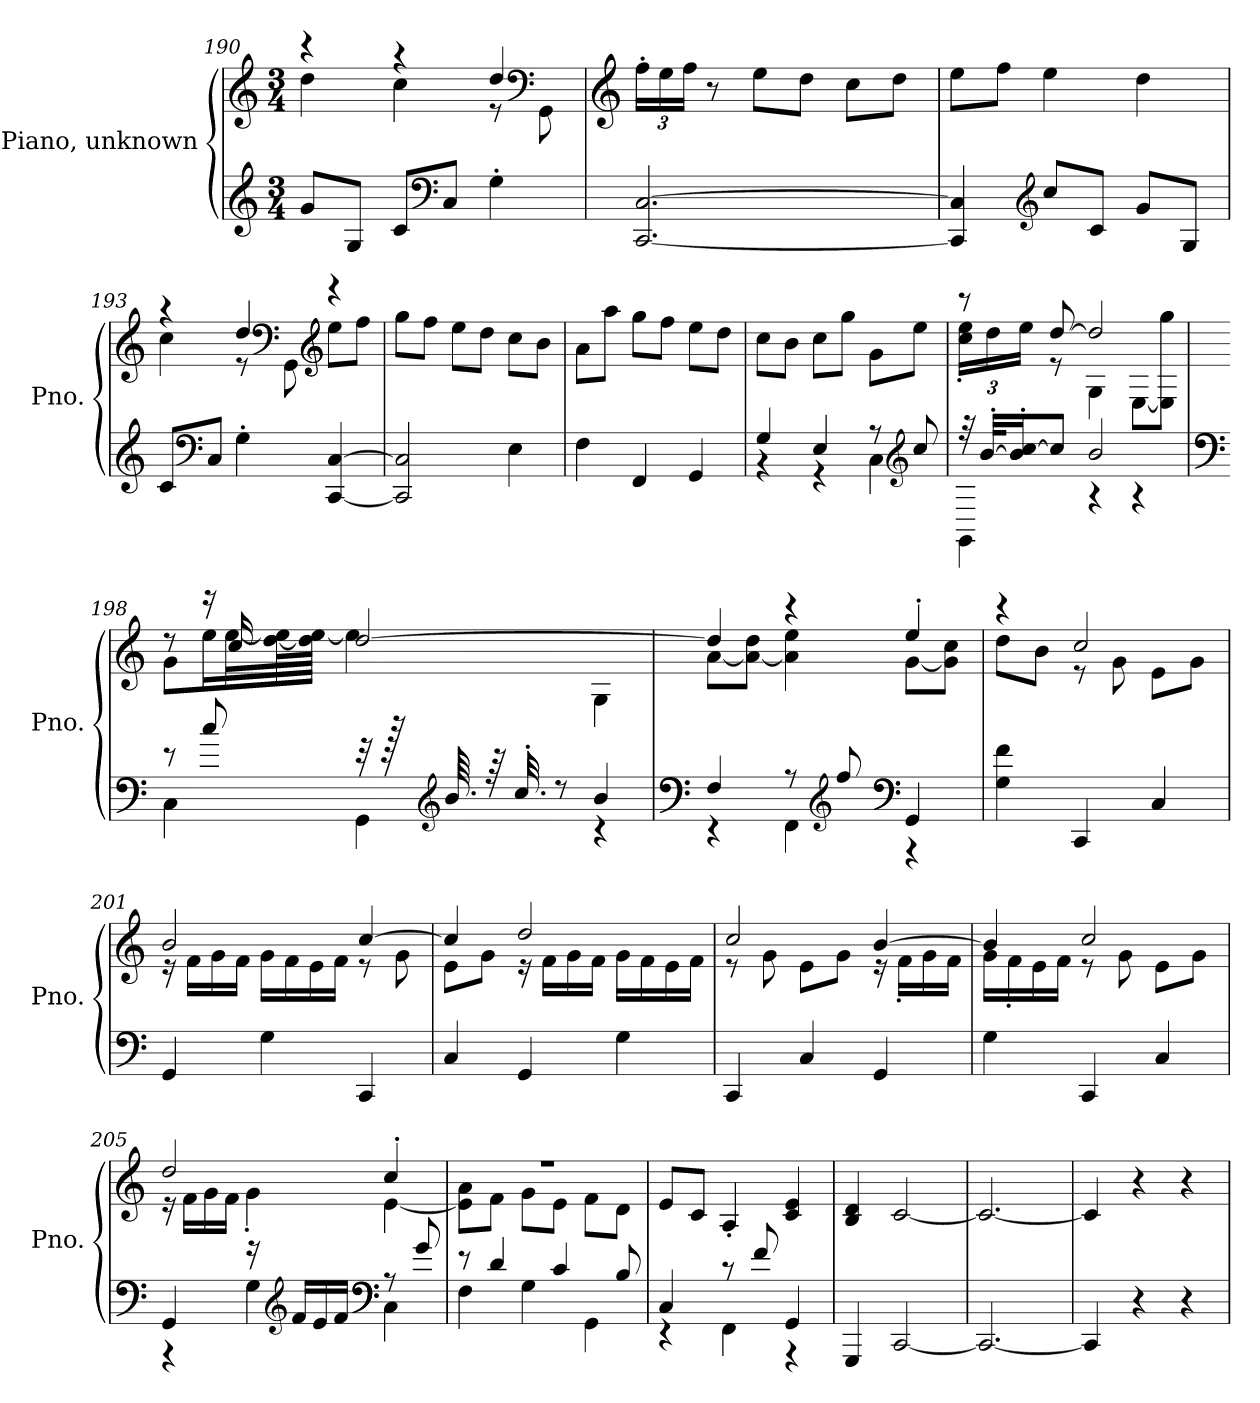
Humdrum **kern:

**kern	**kern
*part1	*part1
*staff2	*staff1
*I"Piano, unknown	*
*I'Pno.	*
!!LO:LB:g=z
*clefG2	*clefG2
*k[]	*k[]
*M3/4	*M3/4
=190	=190
*	*^
8g/L	4r	4dd\
8G/J	.	.
8c/L	4r	4cc\
*clefF4	*	*
8C/J	.	.
4G'\	4dd/	8r
*	*clefF4	*
.	.	8GG\
*	*v	*v
=191	=191
*	*clefG2
*	*Xbrackettup
[2.CC/ [2.C/	24ff'\LL
.	24ee\
.	24ff\JJ
.	8r
.	8ee\L
.	8dd\J
.	8cc\L
.	8dd\J
=192	=192
4CC/] 4C/]	8ee\L
.	8ff\J
*clefG2	*
8cc/L	4ee\
8c/J	.
8g/L	4dd\
8G/J	.
=193	=193
*	*^
8c/L	4r	4cc\
*clefF4	*	*
8C/J	.	.
4G'\	4dd/	8r
*	*clefF4	*
.	.	8GG\
*	*clefG2	*
[4CC/ [4C/	4r	8ee\L
.	.	8ff\J
*	*v	*v
!!LO:PB:g=z
=194	=194
2CC/] 2C/]	8gg\L
.	8ff\J
.	8ee\L
.	8dd\J
4E\	8cc\L
.	8b\J
=195	=195
4F\	8a\L
.	8aa\J
4FF/	8gg\L
.	8ff\J
4GG/	8ee\L
.	8dd\J
=196	=196
*^	*
4G/	4r	8cc\L
.	.	8b\J
4E/	4r	8cc\L
.	.	8gg\J
8r	4C\	8g\L
*clefG2	*	*
8cc/	.	8ee\J
=197	=197	=197
*	*	*^
32r	4GG\	8r	24cc\' 24ee\'LL
[32b'/KLL	.	.	.
.	.	.	24dd\
16b/]' [16cc/'J	.	.	.
.	.	.	24ee\JJ
8cc/J]	.	[8dd/	8r
2b/	4r	2dd/]	4G\
.	4r	.	[8E\L
.	.	.	8E\] 8gg\J
!!LO:LB:g=z	!!
=198	=198	=198	=198
*clefF4	*	*	*
8r	4C\	8r	8g\L
8cc/	.	16r	16ee\L
.	.	16cc/	[32ee\L
.	.	.	[64dd\ 64ee\]L
.	.	.	64dd\] [64ee\JJJJ
32r	4GG\	[2dd/	4ee\]
128r	.	.	.
*clefG2	*	*	*
64.b/	.	.	.
64r	.	.	.
32.cc'/	.	.	.
8r	.	.	.
4b/	4r	.	4G\
=199	=199	=199	=199
*clefF4	*	*	*
4F/	4r	4dd/]	[8a\L
.	.	.	8a\_ 8dd\J
8r	4FF\	4r	4a\] 4ee\
*clefG2	*	*	*
8ff/	.	.	.
*clefF4	*	*	*
4GG/	4r	4ee'/	[8g\L
.	.	.	8g\] 8cc\J
*v	*v	*	*
=200	=200	=200
4G\ 4f\	4r	8dd\L
.	.	8b\J
4CC/	2cc/	8r
.	.	8g\
4C/	.	8e\L
.	.	8g\J
!!LO:LB:g=z	!!
=201	=201	=201
4GG/	2b/	16r
.	.	16f\LL
.	.	16g\
.	.	16f\JJ
4G\	.	16g\LL
.	.	16f\
.	.	16e\
.	.	16f\JJ
4CC/	[4cc/	8r
.	.	8g\
=202	=202	=202
4C/	4cc/]	8e\L
.	.	8g\J
4GG/	2dd/	16r
.	.	16f\LL
.	.	16g\
.	.	16f\JJ
4G\	.	16g\LL
.	.	16f\
.	.	16e\
.	.	16f\JJ
=203	=203	=203
4CC/	2cc/	8r
.	.	8g\
4C/	.	8e\L
.	.	8g\J
4GG/	[4b/	16r
.	.	16f'\LL
.	.	16g\
.	.	16f\JJ
=204	=204	=204
4G\	4b/]	16g\LL
.	.	16f'\
.	.	16e\
.	.	16f\JJ
4CC/	2cc/	8r
.	.	8g\
4C/	.	8e\L
.	.	8g\J
!!LO:LB:g=z	!!
=205	=205	=205
*^	*	*
4GG/	4r	2dd/	16r
.	.	.	16f\LL
.	.	.	16g\
.	.	.	16f\JJ
16r	4G\	.	4g'\
*clefG2	*	*	*
16f/LL	.	.	.
16e/	.	.	.
16f/JJ	.	.	.
*clefF4	*	*	*
8r	4C\	4cc'/	[4e\
8g/	.	.	.
=206	=206	=206	=206
8r	4F\	2.r	8e\] 8a\L
4d/	.	.	8f\J
.	4G\	.	8g\L
4c/	.	.	8e\J
.	4GG\	.	8f\L
8B/	.	.	8d\J
*	*	*v	*v
=207	=207	=207
4C/	4r	8e/L
.	.	8c/J
8r	4FF\	4A'/
8f/	.	.
4GG/	4r	4c/ 4e/
*v	*v	*
=208	=208
4GGG/	4B/ 4d/
[2CC/	[2c/
=209	=209
2.CC/_	2.c/_
=210	=210
4CC/]	4c/]
4r	4r
4r	4r
=	=
*-	*-
